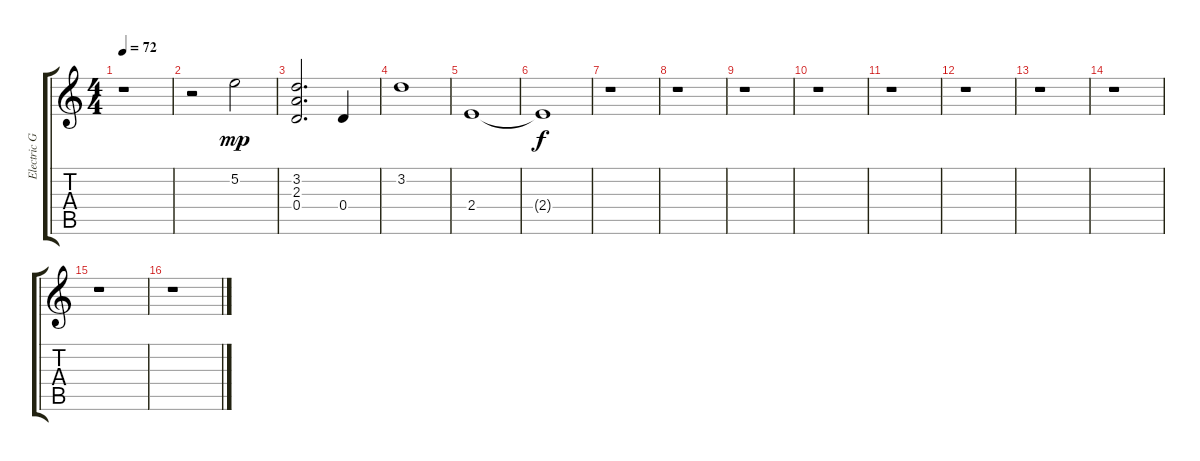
\track ("Electric Guitar" "Electric G") {instrument overdrivenguitar}
\staff {score tabs}
\tuning (E4 B3 G3 D3 A2 E2) {hide}
\ts (4 4)
\tempo 72
\clef g2
\ks c
r.1{dy mp} |
r.2 5.2.2 |
(3.2 2.3 0.4).2{d} 0.4.4 |
3.2.1 |
2.4.1 |
2.4{t}.1{dy f} |
r.1 |
r.1 |
r.1 |
r.1 |
r.1 |
r.1 |
r.1 |
r.1 |
r.1 |
r.1
